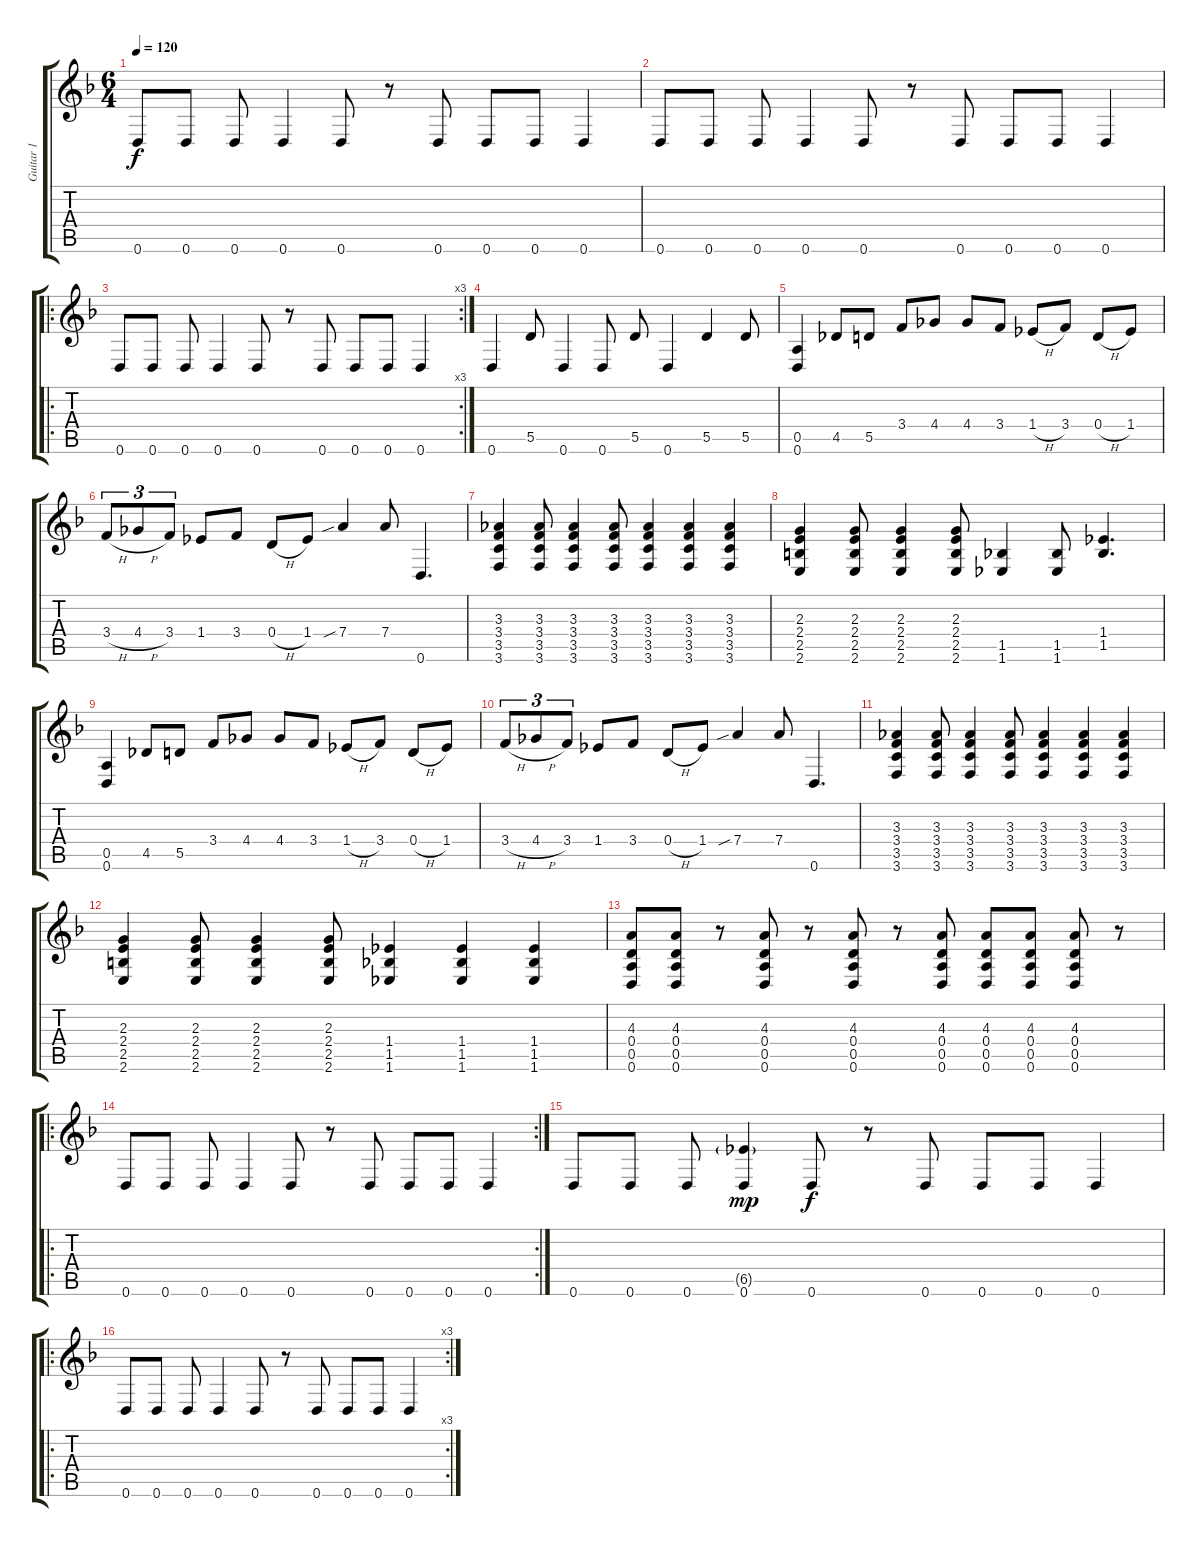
\track ("Guitar 1" "Guitar 1") {instrument distortionguitar}
\staff {score tabs}
\tuning (D4 A3 F3 D3 A2 D2) {hide}
\ts (6 4)
\tempo 120
\clef g2
\ks f
0.6.8{dy f} 0.6.8 0.6.8 0.6.4 0.6.8 r.8 0.6.8 0.6.8 0.6.8 0.6.4 |
0.6.8 0.6.8 0.6.8 0.6.4 0.6.8 r.8 0.6.8 0.6.8 0.6.8 0.6.4 |
\ro
\rc 3
0.6.8 0.6.8 0.6.8 0.6.4 0.6.8 r.8 0.6.8 0.6.8 0.6.8 0.6.4 |
0.6.4 5.5.8 0.6.4 0.6.8 5.5.8 0.6.4 5.5.4 5.5.8 |
(0.5 0.6).4 4.5.8 5.5.8 3.4.8 4.4.8 4.4.8 3.4.8 1.4{h}.8 3.4.8 0.4{h}.8 1.4.8 |
3.4{h}.8{tu (3 2)} 4.4{h}.8{tu (3 2)} 3.4.8{tu (3 2)} 1.4.8 3.4.8 0.4{h}.8 1.4.8 7.4{sib}.4 7.4.8 0.6.4{d} |
(3.3 3.4 3.5 3.6).4 (3.3 3.4 3.5 3.6).8 (3.3 3.4 3.5 3.6).4 (3.3 3.4 3.5 3.6).8 (3.3 3.4 3.5 3.6).4 (3.3 3.4 3.5 3.6).4 (3.3 3.4 3.5 3.6).4 |
(2.3 2.4 2.5 2.6).4 (2.3 2.4 2.5 2.6).8 (2.3 2.4 2.5 2.6).4 (2.3 2.4 2.5 2.6).8 (1.5 1.6).4 (1.5 1.6).8 (1.4 1.5).4{d} |
(0.5 0.6).4 4.5.8 5.5.8 3.4.8 4.4.8 4.4.8 3.4.8 1.4{h}.8 3.4.8 0.4{h}.8 1.4.8 |
3.4{h}.8{tu (3 2)} 4.4{h}.8{tu (3 2)} 3.4.8{tu (3 2)} 1.4.8 3.4.8 0.4{h}.8 1.4.8 7.4{sib}.4 7.4.8 0.6.4{d} |
(3.3 3.4 3.5 3.6).4 (3.3 3.4 3.5 3.6).8 (3.3 3.4 3.5 3.6).4 (3.3 3.4 3.5 3.6).8 (3.3 3.4 3.5 3.6).4 (3.3 3.4 3.5 3.6).4 (3.3 3.4 3.5 3.6).4 |
(2.3 2.4 2.5 2.6).4 (2.3 2.4 2.5 2.6).8 (2.3 2.4 2.5 2.6).4 (2.3 2.4 2.5 2.6).8 (1.4 1.5 1.6).4 (1.4 1.5 1.6).4 (1.4 1.5 1.6).4 |
(4.3 0.4 0.5 0.6).8 (4.3 0.4 0.5 0.6).8 r.8 (4.3 0.4 0.5 0.6).8 r.8 (4.3 0.4 0.5 0.6).8 r.8 (4.3 0.4 0.5 0.6).8 (4.3 0.4 0.5 0.6).8 (4.3 0.4 0.5 0.6).8 (4.3 0.4 0.5 0.6).8 r.8 |
\ro
\rc 2
0.6.8 0.6.8 0.6.8 0.6.4 0.6.8 r.8 0.6.8 0.6.8 0.6.8 0.6.4 |
0.6.8 0.6.8 0.6.8 (6.5{g} 0.6).4{dy mp} 0.6.8{dy f} r.8 0.6.8 0.6.8 0.6.8 0.6.4 |
\ro
\rc 3
0.6.8 0.6.8 0.6.8 0.6.4 0.6.8 r.8 0.6.8 0.6.8 0.6.8 0.6.4
